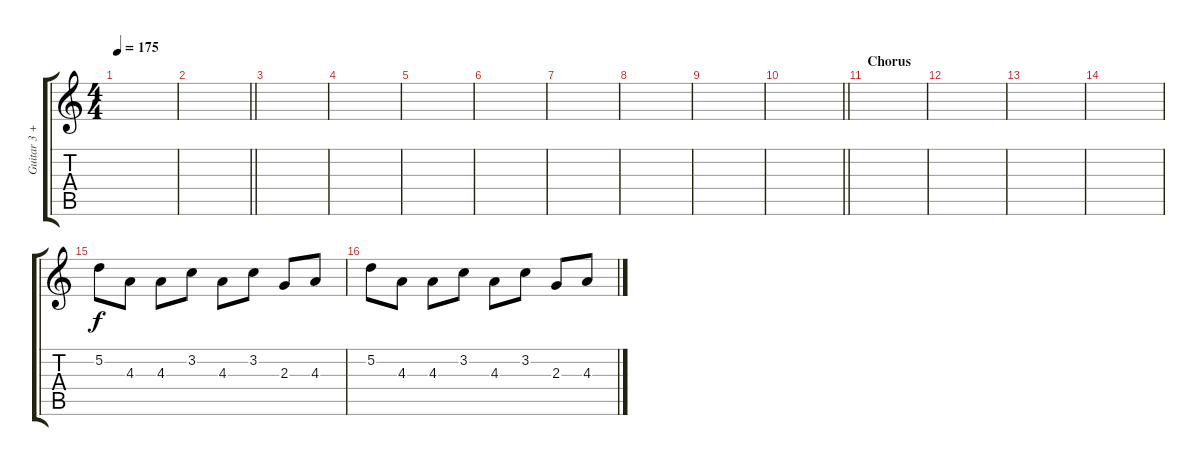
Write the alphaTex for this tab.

\track ("Guitar 3 + Slides" "Guitar 3 +") {instrument distortionguitar}
\staff {score tabs}
\tuning (D4 A3 F3 C3 G2 C2) {hide}
\ts (4 4)
\tempo 175
\clef g2
\ks c
|
\barLineRight lightlight
|
\section ("" "")
|
|
|
|
|
|
|
\barLineRight lightlight
|
\section ("" "Chorus")
|
|
|
|
5.2.8 4.3.8 4.3.8 3.2.8 4.3.8 3.2.8 2.3.8 4.3.8 |
5.2.8 4.3.8 4.3.8 3.2.8 4.3.8 3.2.8 2.3.8 4.3.8
